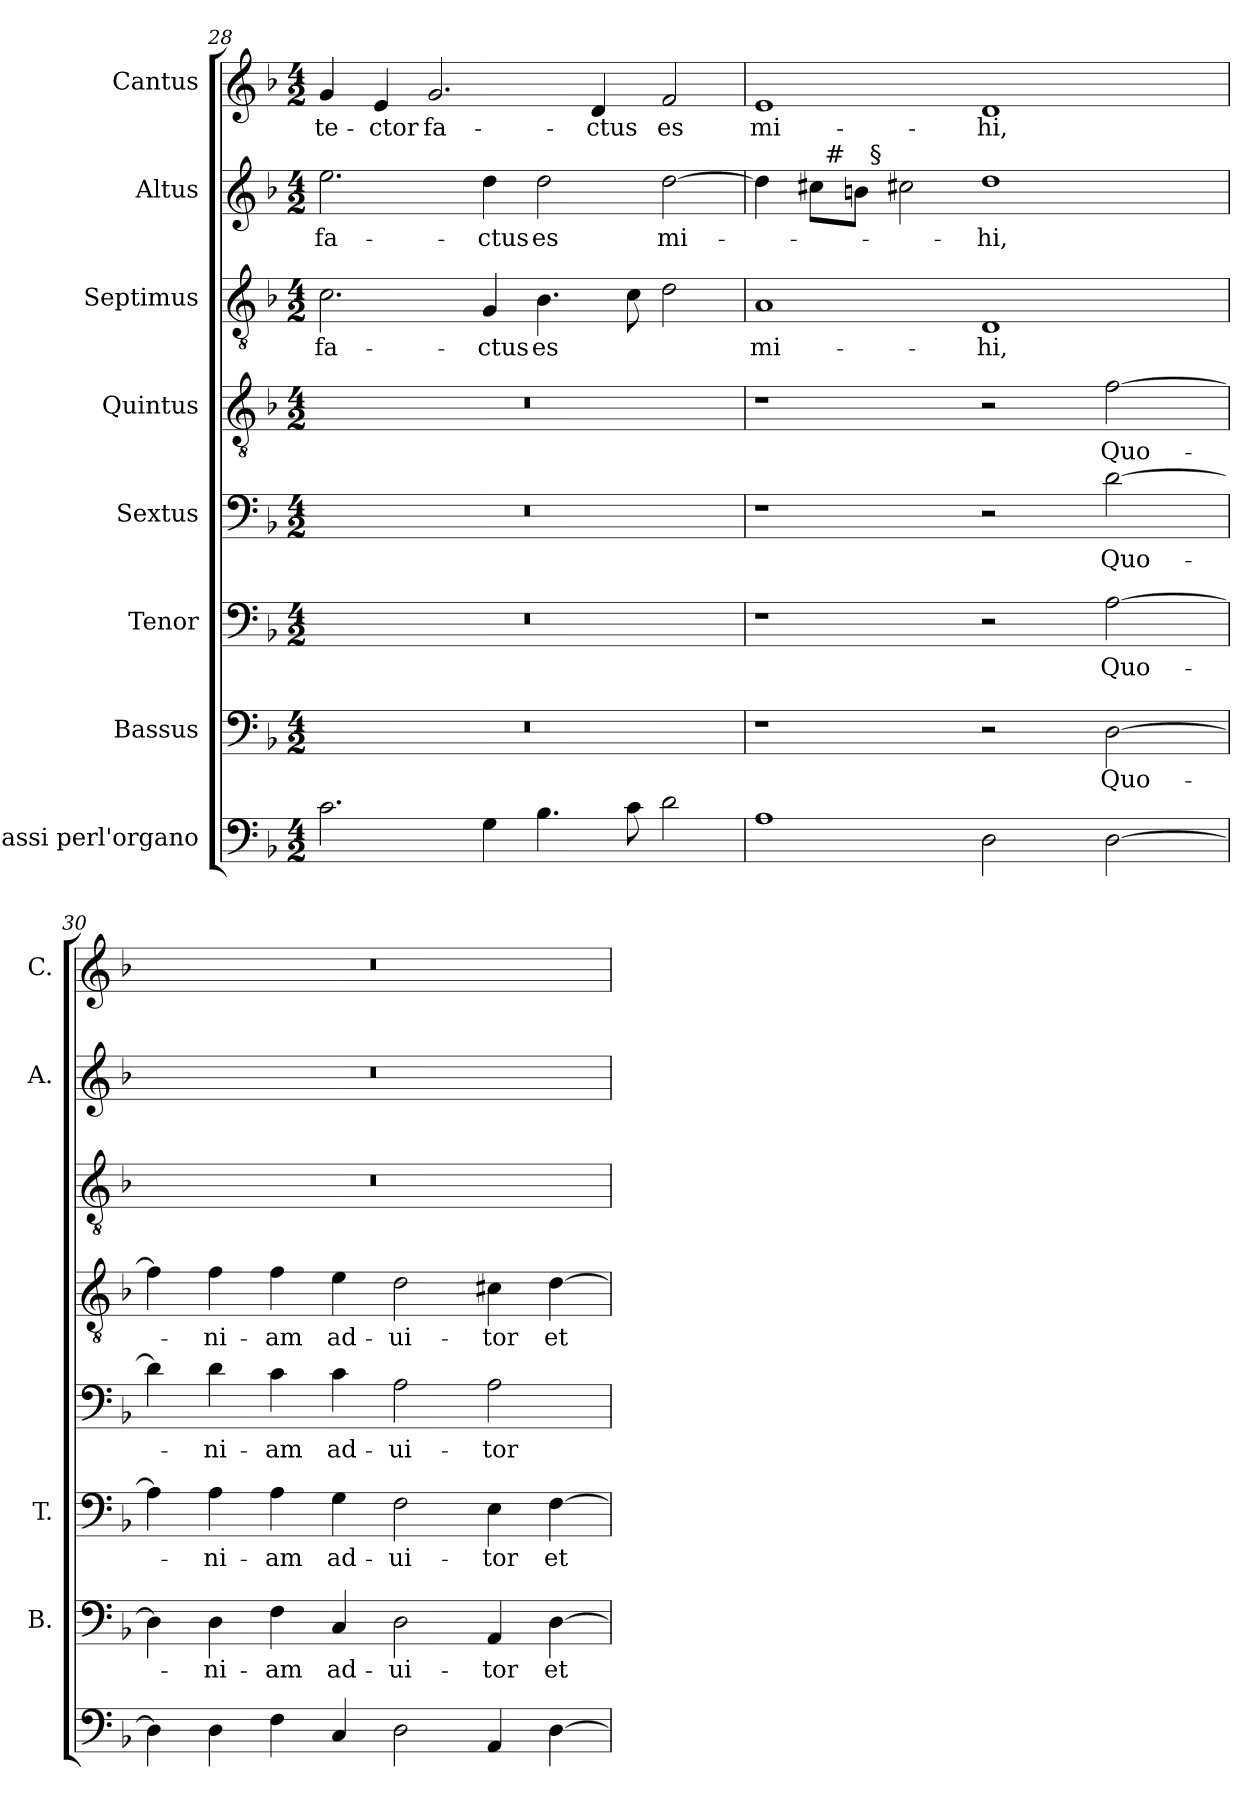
**kern	**kern	**text	**kern	**text	**kern	**text	**kern	**text	**kern	**text	**kern	**text	**kern	**text
*part8	*part7	*part7	*part6	*part6	*part5	*part5	*part4	*part4	*part3	*part3	*part2	*part2	*part1	*part1
*staff8	*staff7	*staff7	*staff6	*staff6	*staff5	*staff5	*staff4	*staff4	*staff3	*staff3	*staff2	*staff2	*staff1	*staff1
*I"Bassi perl'organo	*I"Bassus	*	*I"Tenor	*	*I"Sextus	*	*I"Quintus	*	*I"Septimus	*	*I"Altus	*	*I"Cantus	*
*	*I'B.	*	*I'T.	*	*	*	*	*	*	*	*I'A.	*	*I'C.	*
*clefF4	*clefF4	*	*clefF4	*	*clefF4	*	*clefGv2	*	*clefGv2	*	*clefG2	*	*clefG2	*
*	*	*	*	*	*	*	*ITrd7c12	*	*ITrd7c12	*	*ITrd7c12	*	*	*
*k[b-]	*k[b-]	*	*k[b-]	*	*k[b-]	*	*k[b-]	*	*k[b-]	*	*k[b-]	*	*k[b-]	*
*d:	*d:	*	*d:	*	*d:	*	*d:	*	*d:	*	*d:	*	*d:	*
*M4/2	*M4/2	*	*M4/2	*	*M4/2	*	*M4/2	*	*M4/2	*	*M4/2	*	*M4/2	*
=28	=28	=28	=28	=28	=28	=28	=28	=28	=28	=28	=28	=28	=28	=28
!	!LO:N:vis=1	!	!LO:N:vis=1	!	!LO:N:vis=1	!	!LO:N:vis=1	!	!	!LO:LY:b	!	!LO:LY:b	!	!LO:LY:b
2.c\	0r	.	0r	.	0r	.	0r	.	2.C\	fa-	2.e\	fa-	4g/	-te-
!	!	!	!	!	!	!	!	!	!	!	!	!	!	!LO:LY:b
.	.	.	.	.	.	.	.	.	.	.	.	.	4e/	-ctor
!	!	!	!	!	!	!	!	!	!	!	!	!	!	!LO:LY:b
.	.	.	.	.	.	.	.	.	.	.	.	.	2.g/	fa-
!	!	!	!	!	!	!	!	!	!	!LO:LY:b	!	!LO:LY:b	!	!
4G\	.	.	.	.	.	.	.	.	4GG/	-ctus	4d\	-ctus	.	.
!	!	!	!	!	!	!	!	!	!	!LO:LY:b	!	!LO:LY:b	!	!
4.B-\	.	.	.	.	.	.	.	.	4.BB-\	es	2d\	es	.	.
!	!	!	!	!	!	!	!	!	!	!	!	!	!	!LO:LY:b
.	.	.	.	.	.	.	.	.	.	.	.	.	4d/	-ctus
8c\	.	.	.	.	.	.	.	.	8C\	.	.	.	.	.
!	!	!	!	!	!	!	!	!	!	!	!	!LO:LY:b	!	!LO:LY:b
2d\	.	.	.	.	.	.	.	.	2D\	.	[>2d\	mi-	2f/	es
!!LO:LB:g=z
=29	=29	=29	=29	=29	=29	=29	=29	=29	=29	=29	=29	=29	=29	=29
!	!	!	!	!	!	!	!	!	!	!LO:LY:b	!	!	!	!LO:LY:b
*	*	*	*	*	*	*	*	*	*	*	*^	*	*	*
*	*	*	*	*	*	*	*	*	*	*	*	*^	*	*	*
1A	1r	.	1r	.	1r	.	1r	.	1AA	mi-	4d\]	4ryy	4ryy	.	1e	mi-
.	.	.	.	.	.	.	.	.	.	.	8c#\L	32ryy	8ryy	.	.	.
!	!	!	!	!	!	!	!	!	!	!	!	!LO:TX:a:t=#	!	!	!	!
.	.	.	.	.	.	.	.	.	.	.	.	1ryy	.	.	.	.
.	.	.	.	.	.	.	.	.	.	.	8B\J	.	32ryy	.	.	.
!	!	!	!	!	!	!	!	!	!	!	!	!	!LO:TX:a:t=§	!	!	!
.	.	.	.	.	.	.	.	.	.	.	.	.	1ryy	.	.	.
.	.	.	.	.	.	.	.	.	.	.	2c#X\	.	.	.	.	.
!	!	!	!	!	!	!	!	!	!	!LO:LY:b	!	!	!	!LO:LY:b	!	!LO:LY:b
2D\	2r	.	2r	.	2r	.	2r	.	1DD	-hi,	1d	.	.	-hi,	1d	-hi,
.	.	.	.	.	.	.	.	.	.	.	.	2ryy	.	.	.	.
.	.	.	.	.	.	.	.	.	.	.	.	.	2ryy	.	.	.
!	!	!LO:LY:b	!	!LO:LY:b	!	!LO:LY:b	!	!LO:LY:b	!	!	!	!	!	!	!	!
[>2D\	[>2D\	Quo-	[>2A\	Quo-	[>2d\	Quo-	[>2F\	Quo-	.	.	.	.	.	.	.	.
.	.	.	.	.	.	.	.	.	.	.	.	8..ryy	.	.	.	.
.	.	.	.	.	.	.	.	.	.	.	.	.	16.ryy	.	.	.
=30	=30	=30	=30	=30	=30	=30	=30	=30	=30	=30	=30	=30	=30	=30	=30	=30
!	!	!	!	!	!	!	!	!	!LO:N:vis=1	!	!LO:N:vis=1	!	!	!	!LO:N:vis=1	!
*	*	*	*	*	*	*	*	*	*	*	*v	*v	*v	*	*	*
4D\]	4D\]	.	4A\]	.	4d\]	.	4F\]	.	0r	.	0r	.	0r	.
!	!	!LO:LY:b	!	!LO:LY:b	!	!LO:LY:b	!	!LO:LY:b	!	!	!	!	!	!
4D\	4D\	-ni-	4A\	-ni-	4d\	-ni-	4F\	-ni-	.	.	.	.	.	.
!	!	!LO:LY:b	!	!LO:LY:b	!	!LO:LY:b	!	!LO:LY:b	!	!	!	!	!	!
4F\	4F\	-am	4A\	-am	4c\	-am	4F\	-am	.	.	.	.	.	.
!	!	!LO:LY:b	!	!LO:LY:b	!	!LO:LY:b	!	!LO:LY:b	!	!	!	!	!	!
4C/	4C/	ad-	4G\	ad-	4c\	ad-	4E\	ad-	.	.	.	.	.	.
!	!	!LO:LY:b	!	!LO:LY:b	!	!LO:LY:b	!	!LO:LY:b	!	!	!	!	!	!
2D\	2D\	-ui-	2F\	-ui-	2A\	-ui-	2D\	-ui-	.	.	.	.	.	.
!	!	!LO:LY:b	!	!LO:LY:b	!	!LO:LY:b	!	!LO:LY:b	!	!	!	!	!	!
4AA/	4AA/	-tor	4E\	-tor	2A\	-tor	4C#X\	-tor	.	.	.	.	.	.
!	!	!LO:LY:b	!	!LO:LY:b	!	!	!	!LO:LY:b	!	!	!	!	!	!
[>4D\	[>4D\	et	[>4F\	et	.	.	[>4D\	et	.	.	.	.	.	.
=	=	=	=	=	=	=	=	=	=	=	=	=	=	=
*-	*-	*-	*-	*-	*-	*-	*-	*-	*-	*-	*-	*-	*-	*-
